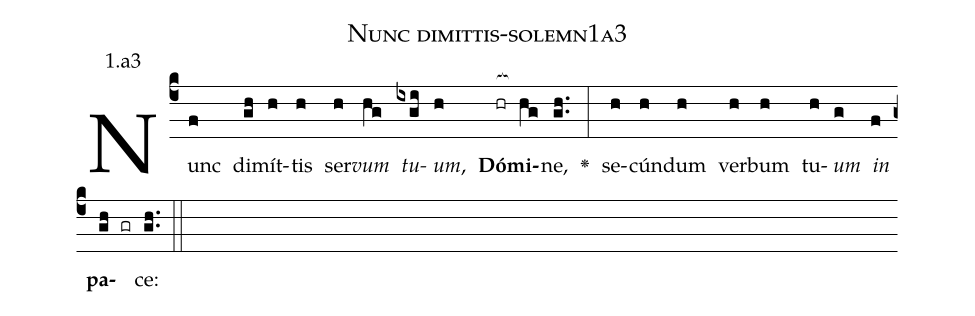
name: Nunc dimittis-solemn1a3;
annotation: 1.a3;
%%
(c4)Nunc(f) di(gh)mít(h)tis(h) ser(h)<i>vum</i>(hg) <i>tu</i>(ixgi)<i>um</i>,(h) <b>Dó</b>(hr[ocb:1{])<b>mi</b>(hg[ocb:0}])ne,(gh..) <v>\greheightstar</v>(:) se(h)cún(h)dum(h) ver(h)bum(h) tu(h)<i>um</i>(g) <i>in</i>(f) <b>pa</b>(gh gr)ce:(gh..) (::)


%E(h) u(h) o(g) u(f) a(gh) e.(gh..) (::)
